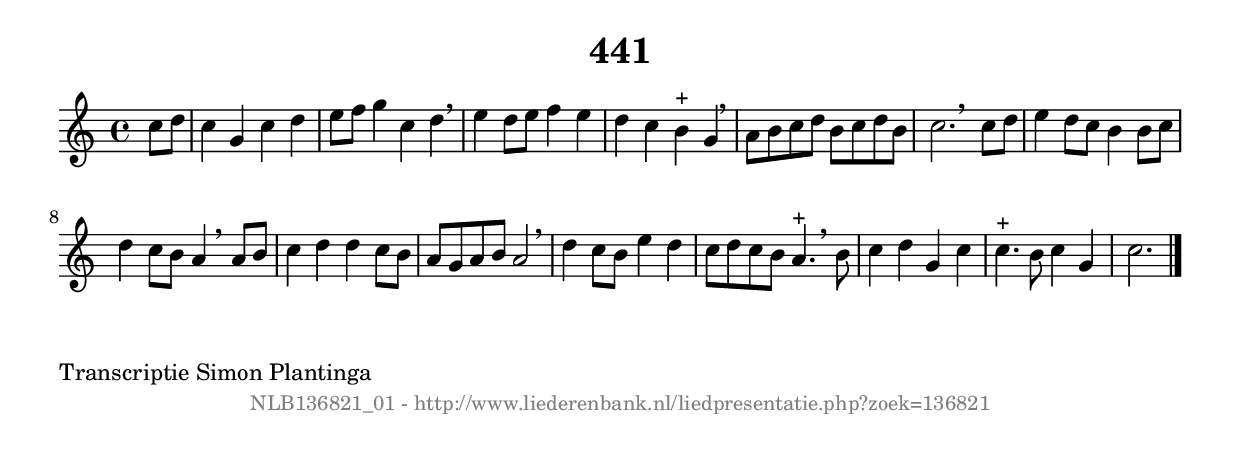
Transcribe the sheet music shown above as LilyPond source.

%
% produced by wce2krn 1.64 (7 June 2014)
%
\version"2.16"
#(append! paper-alist '(("long" . (cons (* 210 mm) (* 2000 mm)))))
#(set-default-paper-size "long")
sb = {\breathe}
mBreak = {\breathe }
bBreak = {\breathe }
x = {\once\override NoteHead #'style = #'cross }
gl=\glissando
itime={\override Staff.TimeSignature #'stencil = ##f }
ficta = {\once\set suggestAccidentals = ##t}
fine = {\once\override Score.RehearsalMark #'self-alignment-X = #1 \mark \markup {\italic{Fine}}}
dc = {\once\override Score.RehearsalMark #'self-alignment-X = #1 \mark \markup {\italic{D.C.}}}
dcf = {\once\override Score.RehearsalMark #'self-alignment-X = #1 \mark \markup {\italic{D.C. al Fine}}}
dcc = {\once\override Score.RehearsalMark #'self-alignment-X = #1 \mark \markup {\italic{D.C. al Coda}}}
ds = {\once\override Score.RehearsalMark #'self-alignment-X = #1 \mark \markup {\italic{D.S.}}}
dsf = {\once\override Score.RehearsalMark #'self-alignment-X = #1 \mark \markup {\italic{D.S. al Fine}}}
dsc = {\once\override Score.RehearsalMark #'self-alignment-X = #1 \mark \markup {\italic{D.S. al Coda}}}
pv = {\set Score.repeatCommands = #'((volta "1"))}
sv = {\set Score.repeatCommands = #'((volta "2"))}
tv = {\set Score.repeatCommands = #'((volta "3"))}
qv = {\set Score.repeatCommands = #'((volta "4"))}
xv = {\set Score.repeatCommands = #'((volta #f))}
\header{ tagline = ""
title = "441"
}
\score {{
\key c \major
\relative g'
{
\set melismaBusyProperties = #'()
\partial 32*8
\time 4/4
\tempo 4=120
\override Score.MetronomeMark #'transparent = ##t
\override Score.RehearsalMark #'break-visibility = #(vector #t #t #f)
c8 d8 | c4 g4 c4 d4 | e8 f8 g4 c,4 d4 \sb | e4 d8 e8 f4 e4 | d4 c4 b4^"+" g4 \sb | a8 b8 c8 d8 b8 c8 d8 b8 | c2. \bar ":|:" \bBreak
c8 d8 | e4 d8 c8 b4 b8 c8 | d4 c8 b8 a4 \sb a8 b8 | c4 d4 d4 c8 b8 | a8 g8 a8 b8 a2 | \mBreak \bar "|"
d4 c8 b8 e4 d4 | c8 d8 c8 b8 a4.^"+" \sb b8 | c4 d4 g,4 c4 | c4.^"+" b8 c4 g4 | c2. \bar "|."
 }}
 \midi { }
 \layout {
            indent = 0.0\cm
}
}
\markup { \wordwrap-string #" 
Transcriptie Simon Plantinga
"}
\markup { \vspace #0 } \markup { \with-color #grey \fill-line { \center-column { \smaller "NLB136821_01 - http://www.liederenbank.nl/liedpresentatie.php?zoek=136821" } } }
